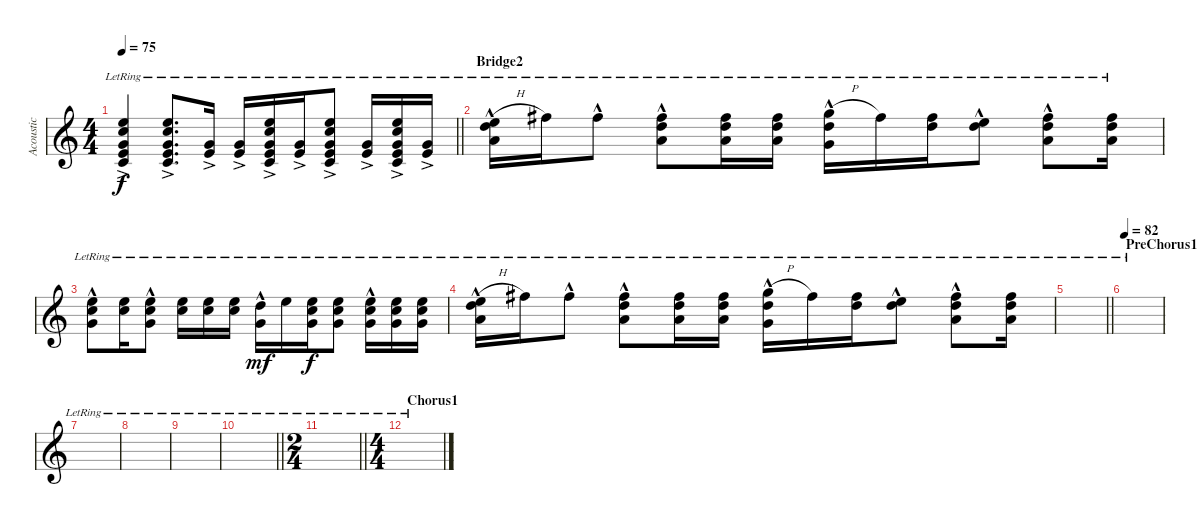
\track ("Acoustic" "Acoustic") {instrument acousticguitarsteel}
\staff {score}
\tuning (E4 B3 G3 D3 A2 E2) {hide}
\ts (4 4)
\tempo 75
\clef g2
\barLineRight lightlight
\ks c
(0.1{ac lr} 1.2{ac lr} 0.3{ac lr} 2.4{ac lr} 3.5{ac lr}).4{bd 60 dy f} (0.1{ac lr} 1.2{ac lr} 0.3{ac lr} 2.4{ac lr} 3.5{ac lr}).8{d bd 60} (0.3{ac lr} 2.4{ac lr}).16{bd 60} (0.3{ac lr} 2.4{ac lr}).16{bu 60} (0.1{ac lr} 1.2{ac lr} 0.3{ac lr} 2.4{ac lr} 3.5).16{bd 60} (0.3{ac lr} 2.4{ac lr}).16{bu 60} (0.1{ac lr} 1.2{ac lr} 0.3{ac lr} 2.4{ac lr} 3.5).8{bd 60} (0.3{ac lr} 2.4{ac lr}).16{bu 60} (0.1{ac lr} 1.2{ac lr} 0.3{ac lr} 2.4{ac lr} 3.5{ac lr}).16{bd 60} (0.3{ac lr} 2.4{ac lr}).16{bu 60} |
\section ("" "Bridge2")
(0.1{h hac lr} 3.2 2.3).16{bd 60} 2.1{lr}.16 2.1{hac lr}.8{bu 60} (2.1{hac lr} 3.2{hac lr} 2.3{hac lr}).8{bd 60} (2.1{lr} 3.2{lr} 2.3{lr}).16{bu 60} (2.1{lr} 3.2{lr} 2.3{lr}).16{bd 60} (3.1{h hac lr} 3.2{hac lr} 0.3{hac lr}).16{bu 60} 2.1{lr}.16 (2.1{lr} 3.2{lr}).16{bd 60} (0.1{hac lr} 3.2{hac lr}).8{bu 60} (2.1{hac lr} 3.2{hac lr} 2.3{hac lr}).8{bd 60} (2.1{lr} 3.2 2.3).16{bu 60} |
(0.1 1.2{hac lr} 0.3{hac lr}).8{bd 60} (0.1 1.2{lr}).16{bu 60} (0.1 1.2{hac lr} 0.3{hac lr}).8{bd 60} (0.1 1.2{lr}).16{bu 60} (0.1 1.2{lr}).16{bd 60} (0.1 1.2{lr}).16{bu 60} (3.2{hac lr} 0.3{hac lr}).16{bd 60 dy mf} 0.1{lr}.16{bu 60} (0.1{lr} 1.2{lr} 0.3{lr}).16{bd 60 dy f} (0.1{lr} 1.2{lr} 0.3{lr}).8{bu 60} (0.1 1.2{hac lr} 0.3{hac lr}).16{bd 60} (0.1{lr} 1.2{lr} 0.3{lr}).16{bu 60} (0.1{lr} 1.2{lr} 0.3{lr}).16{bd 60} |
(0.1{h hac lr} 3.2 2.3).16{bd 60} 2.1{lr}.16 2.1{hac lr}.8{bu 60} (2.1{hac lr} 3.2{hac lr} 2.3{hac lr}).8{bd 60} (2.1{lr} 3.2{lr} 2.3{lr}).16{bu 60} (2.1{lr} 3.2{lr} 2.3{lr}).16{bd 60} (3.1{h hac lr} 3.2{hac lr} 0.3{hac lr}).16{bu 60} 2.1{lr}.16 (2.1{lr} 3.2{lr}).16{bd 60} (0.1{hac lr} 3.2{hac lr}).8{bu 60} (2.1{hac lr} 3.2{hac lr} 2.3{hac lr}).8{bd 60} (2.1{lr} 3.2 2.3).16{bu 60} |
\barLineRight lightlight
|
\section ("" "PreChorus1")
\tempo 82
|
|
|
|
\barLineRight lightlight
|
\ts (2 4)
\barLineRight lightlight
|
\ts (4 4)
\section ("" "Chorus1")
